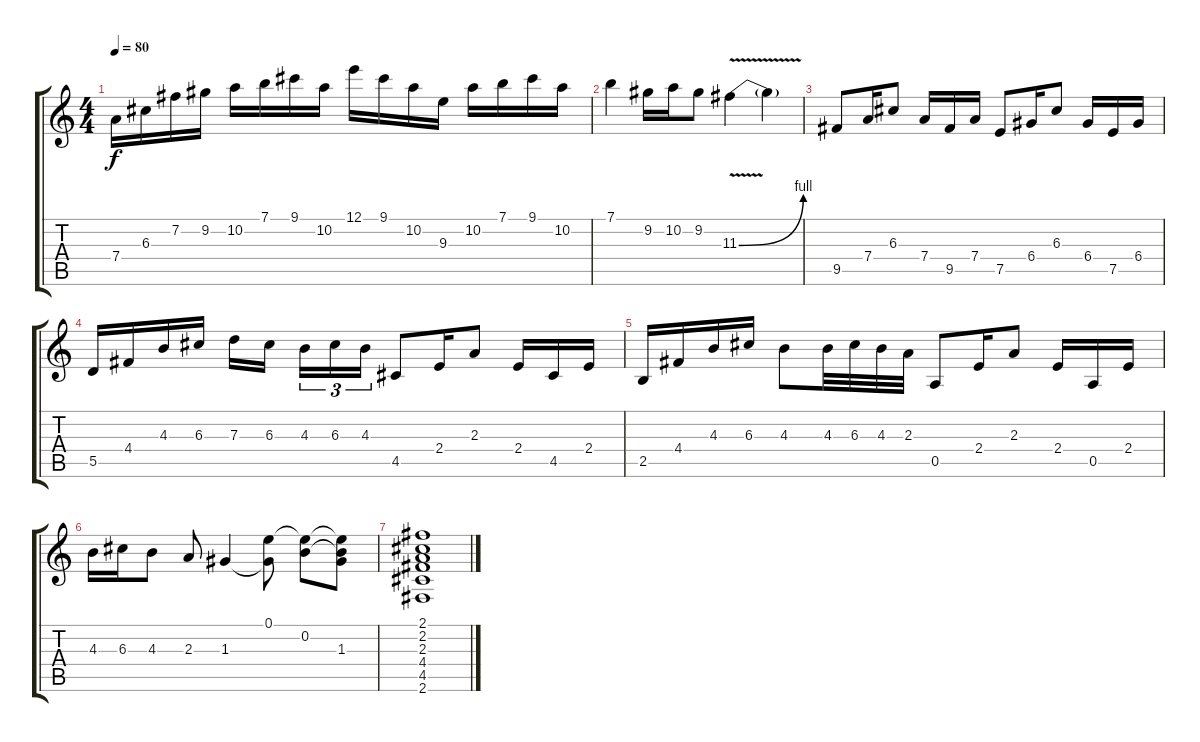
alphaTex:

\track (" " " ") {instrument acousticguitarnylon}
\staff {score tabs}
\tuning (E4 B3 G3 D3 A2 E2) {hide}
\ts (4 4)
\tempo 80
\clef g2
\ks c
7.4.16{dy f} 6.3.16 7.2.16 9.2.16 10.2.16 7.1.16 9.1.16 10.2.16 12.1.16 9.1.16 10.2.16 9.3.16 10.2.16 7.1.16 9.1.16 10.2.16 |
7.1.4 9.2.16 10.2.16 9.2.8 11.3{be (bend 0 0 60 4) v}.4 11.3{t}.4 |
9.5.8{volume 11} 7.4.16 6.3.8 7.4.16 9.5.16 7.4.16 7.5.8 6.4.16 6.3.8 6.4.16 7.5.16 6.4.16 |
5.5.16 4.4.16 4.3.16 6.3.16 7.3.16 6.3.16 4.3.16{tu (3 2)} 6.3.16{tu (3 2)} 4.3.16{tu (3 2)} 4.5.8 2.4.16 2.3.8 2.4.16 4.5.16 2.4.16 |
2.5.16 4.4.16 4.3.16 6.3.16 4.3.8 4.3.32 6.3.32 4.3.32 2.3.32 0.5.8 2.4.16 2.3.8 2.4.16 0.5.16 2.4.16 |
4.3.16{volume 16} 6.3.16 4.3.8 2.3.8 1.3.4 (0.1 1.3{t}).8 (0.1{t} 0.2).8 (0.1{t} 0.2{t} 1.3).8 |
(2.1 2.2 2.3 4.4 4.5 2.6).1
